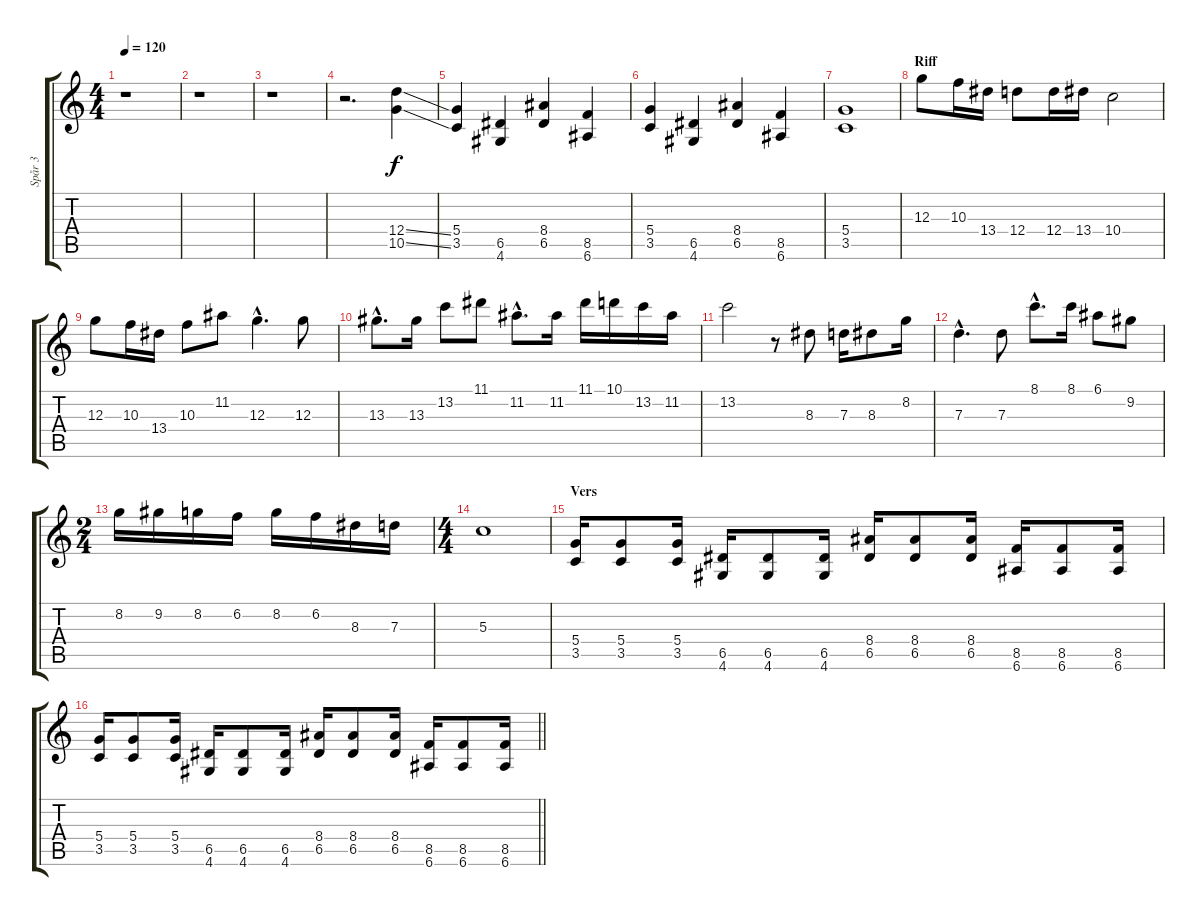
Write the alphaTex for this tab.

\track ("Spår 3" "Spår 3") {instrument distortionguitar}
\staff {score tabs}
\tuning (E4 B3 G3 D3 A2 E2) {hide}
\ts (4 4)
\tempo 120
\clef g2
\ks c
r.1{dy f instrument distortionguitar} |
r.1 |
r.1 |
r.2{d} (12.4{ss} 10.5{ss}).4 |
(5.4 3.5).4 (6.5 4.6).4 (8.4 6.5).4 (8.5 6.6).4 |
(5.4 3.5).4 (6.5 4.6).4 (8.4 6.5).4 (8.5 6.6).4 |
(5.4 3.5).1 |
\section ("" "Riff")
12.3.8 10.3.16 13.4.16 12.4.8 12.4.16 13.4.16 10.4.2 |
12.3.8 10.3.16 13.4.16 10.3.8 11.2.8 12.3{hac}.4{d} 12.3.8 |
13.3{hac}.8{d} 13.3.16 13.2.8 11.1.8 11.2{hac}.8{d} 11.2.16 11.1.16 10.1.16 13.2.16 11.2.16 |
13.2.2 r.8 8.3.8 7.3.16 8.3.8 8.2.16 |
7.3{hac}.4{d} 7.3.8 8.1{hac}.8{d} 8.1.16 6.1.8 9.2.8 |
\ts (2 4)
8.2.16 9.2.16 8.2.16 6.2.16 8.2.16 6.2.16 8.3.16 7.3.16 |
\ts (4 4)
5.3.1 |
\section ("" "Vers")
(5.4 3.5).16 (5.4 3.5).8 (5.4 3.5).16 (6.5 4.6).16 (6.5 4.6).8 (6.5 4.6).16 (8.4 6.5).16 (8.4 6.5).8 (8.4 6.5).16 (8.5 6.6).16 (8.5 6.6).8 (8.5 6.6).16 |
\barLineRight lightlight
(5.4 3.5).16 (5.4 3.5).8 (5.4 3.5).16 (6.5 4.6).16 (6.5 4.6).8 (6.5 4.6).16 (8.4 6.5).16 (8.4 6.5).8 (8.4 6.5).16 (8.5 6.6).16 (8.5 6.6).8 (8.5 6.6).16
